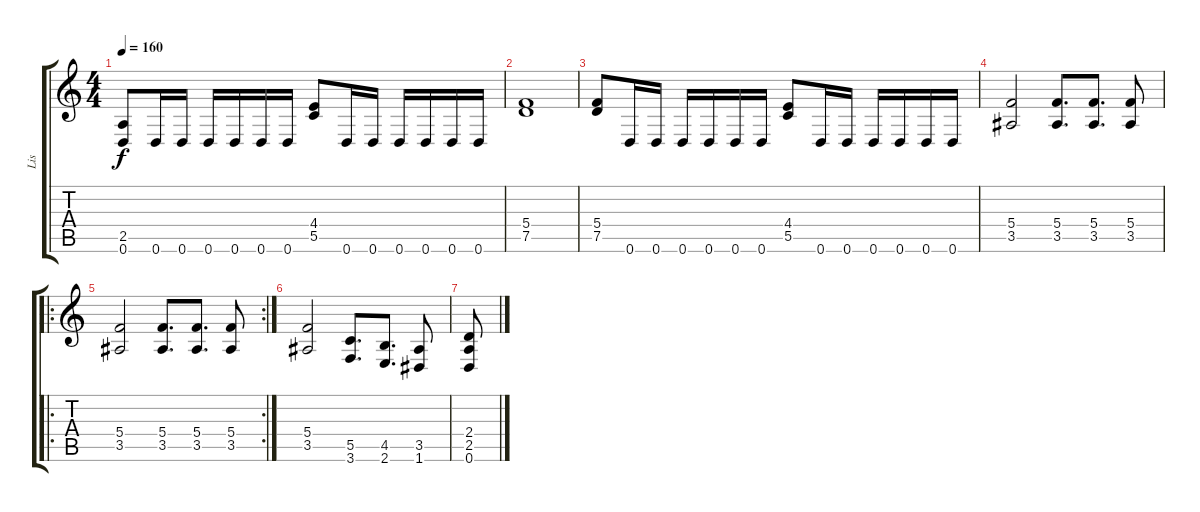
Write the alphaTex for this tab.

\track ("Lis" "Lis") {instrument distortionguitar}
\staff {score tabs}
\tuning (D4 A3 F3 C3 G2 D2) {hide}
\ts (4 4)
\tempo 160
\clef g2
\ks c
(2.5 0.6).8{dy f} 0.6.16 0.6.16 0.6.16 0.6.16 0.6.16 0.6.16 (4.4 5.5).8 0.6.16 0.6.16 0.6.16 0.6.16 0.6.16 0.6.16 |
(5.4 7.5).1 |
(5.4 7.5).8 0.6.16 0.6.16 0.6.16 0.6.16 0.6.16 0.6.16 (4.4 5.5).8 0.6.16 0.6.16 0.6.16 0.6.16 0.6.16 0.6.16 |
(5.4 3.5).2 (5.4 3.5).8{d} (5.4 3.5).8{d} (5.4 3.5).8 |
\ro
\rc 2
(5.4 3.5).2 (5.4 3.5).8{d} (5.4 3.5).8{d} (5.4 3.5).8 |
(5.4 3.5).2 (5.5 3.6).8{d} (4.5 2.6).8{d} (3.5 1.6).8 |
(2.4 2.5 0.6).8
